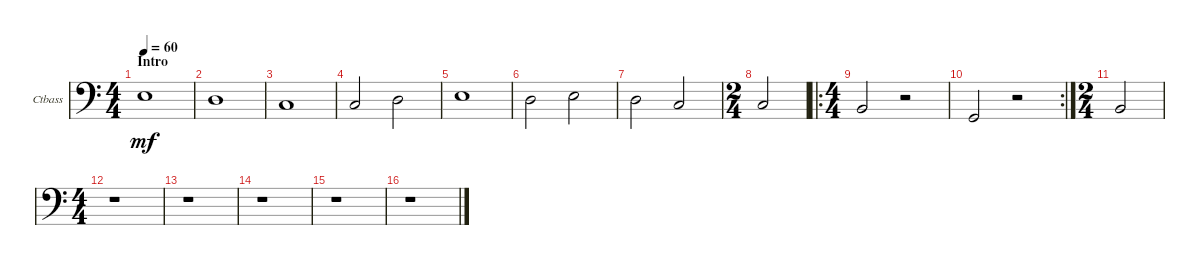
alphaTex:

\bracketExtendMode groupsimilarinstruments
\firstSystemTrackNameOrientation horizontal
\otherSystemsTrackNameOrientation horizontal
\track ("Contrabass" "Ctbass") {instrument contrabass}
\staff {score}
\tuning (G2 D2 A1 E1)
\ts (4 4)
\beaming (8 2 2 2 2)
\section ("" "Intro")
\tempo 60
\clef f4
\scale
0.485477
\ks c
2.2.1{dy mf instrument contrabass} |
\scale
0.257261 0.2.1 |
\scale
0.257261 3.3.1 |
\scale
0.333333 3.3.2 0.2.2 |
\scale
0.333333 2.2.1 |
\scale
0.333333 0.2.2 2.2.2 |
\scale
0.201299 0.2.2 3.3.2 |
\ts (2 4)
\scale
0.37987 3.3.2 |
\ro
\ts (4 4)
\scale
0.418831 2.3.2 r.2 |
\rc 2
\scale
0.225166 3.4.2 r.2 |
\ts (2 4)
\scale
0.387417 2.3.2 |
\ts (4 4)
\scale
0.387417 r.1 |
\scale
0.333333 r.1 |
\scale
0.333333 r.1 |
\scale
0.333333 r.1 |
\scale
0.333333 r.1
